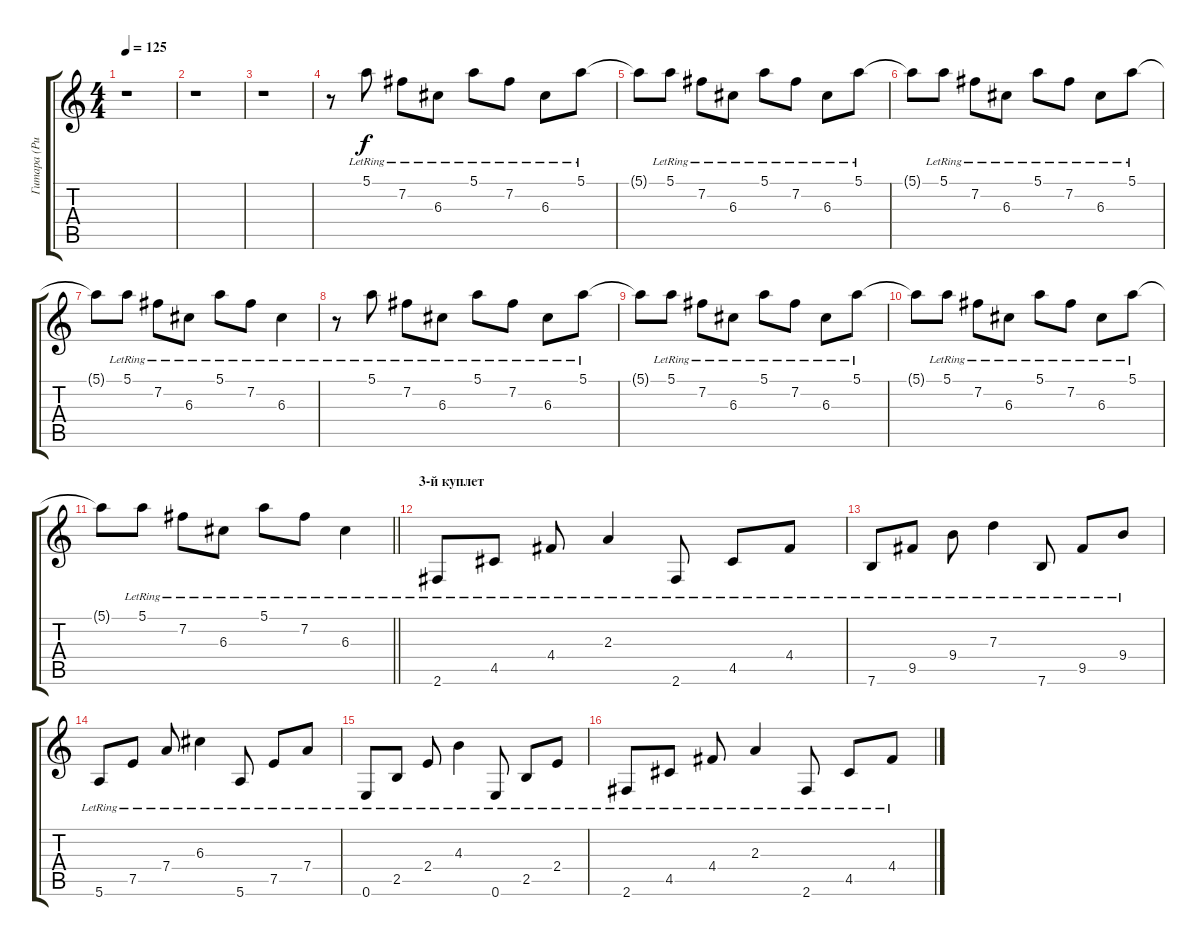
\track ("Гитара (Ритм)" "Гитара (Ри") {instrument distortionguitar}
\staff {score tabs}
\tuning (E4 B3 G3 D3 A2 E2) {hide}
\ts (4 4)
\tempo 125
\clef g2
\ks c
r.1{dy f} |
r.1 |
r.1 |
r.8{instrument acousticguitarsteel} 5.1{lr}.8 7.2{lr}.8 6.3{lr}.8 5.1{lr}.8 7.2{lr}.8 6.3{lr}.8 5.1{lr}.8 |
5.1{t}.8 5.1{lr}.8 7.2{lr}.8 6.3{lr}.8 5.1{lr}.8 7.2{lr}.8 6.3{lr}.8 5.1{lr}.8 |
5.1{t}.8 5.1{lr}.8 7.2{lr}.8 6.3{lr}.8 5.1{lr}.8 7.2{lr}.8 6.3{lr}.8 5.1{lr}.8 |
5.1{t}.8 5.1{lr}.8 7.2{lr}.8 6.3{lr}.8 5.1{lr}.8 7.2{lr}.8 6.3{lr}.4 |
r.8 5.1{lr}.8 7.2{lr}.8 6.3{lr}.8 5.1{lr}.8 7.2{lr}.8 6.3{lr}.8 5.1{lr}.8 |
5.1{t}.8 5.1{lr}.8 7.2{lr}.8 6.3{lr}.8 5.1{lr}.8 7.2{lr}.8 6.3{lr}.8 5.1{lr}.8 |
5.1{t}.8 5.1{lr}.8 7.2{lr}.8 6.3{lr}.8 5.1{lr}.8 7.2{lr}.8 6.3{lr}.8 5.1{lr}.8 |
\barLineRight lightlight
5.1{t}.8 5.1{lr}.8 7.2{lr}.8 6.3{lr}.8 5.1{lr}.8 7.2{lr}.8 6.3{lr}.4 |
\section ("" "3-й куплет")
2.6{lr}.8{volume 13 instrument acousticguitarsteel} 4.5{lr}.8 4.4{lr}.8 2.3{lr}.4 2.6{lr}.8 4.5{lr}.8 4.4{lr}.8 |
7.6{lr}.8 9.5{lr}.8 9.4{lr}.8 7.3{lr}.4 7.6{lr}.8 9.5{lr}.8 9.4{lr}.8 |
5.6{lr}.8 7.5{lr}.8 7.4{lr}.8 6.3{lr}.4 5.6{lr}.8 7.5{lr}.8 7.4{lr}.8 |
0.6{lr}.8 2.5{lr}.8 2.4{lr}.8 4.3{lr}.4 0.6{lr}.8 2.5{lr}.8 2.4{lr}.8 |
2.6{lr}.8 4.5{lr}.8 4.4{lr}.8 2.3{lr}.4 2.6{lr}.8 4.5{lr}.8 4.4{lr}.8
